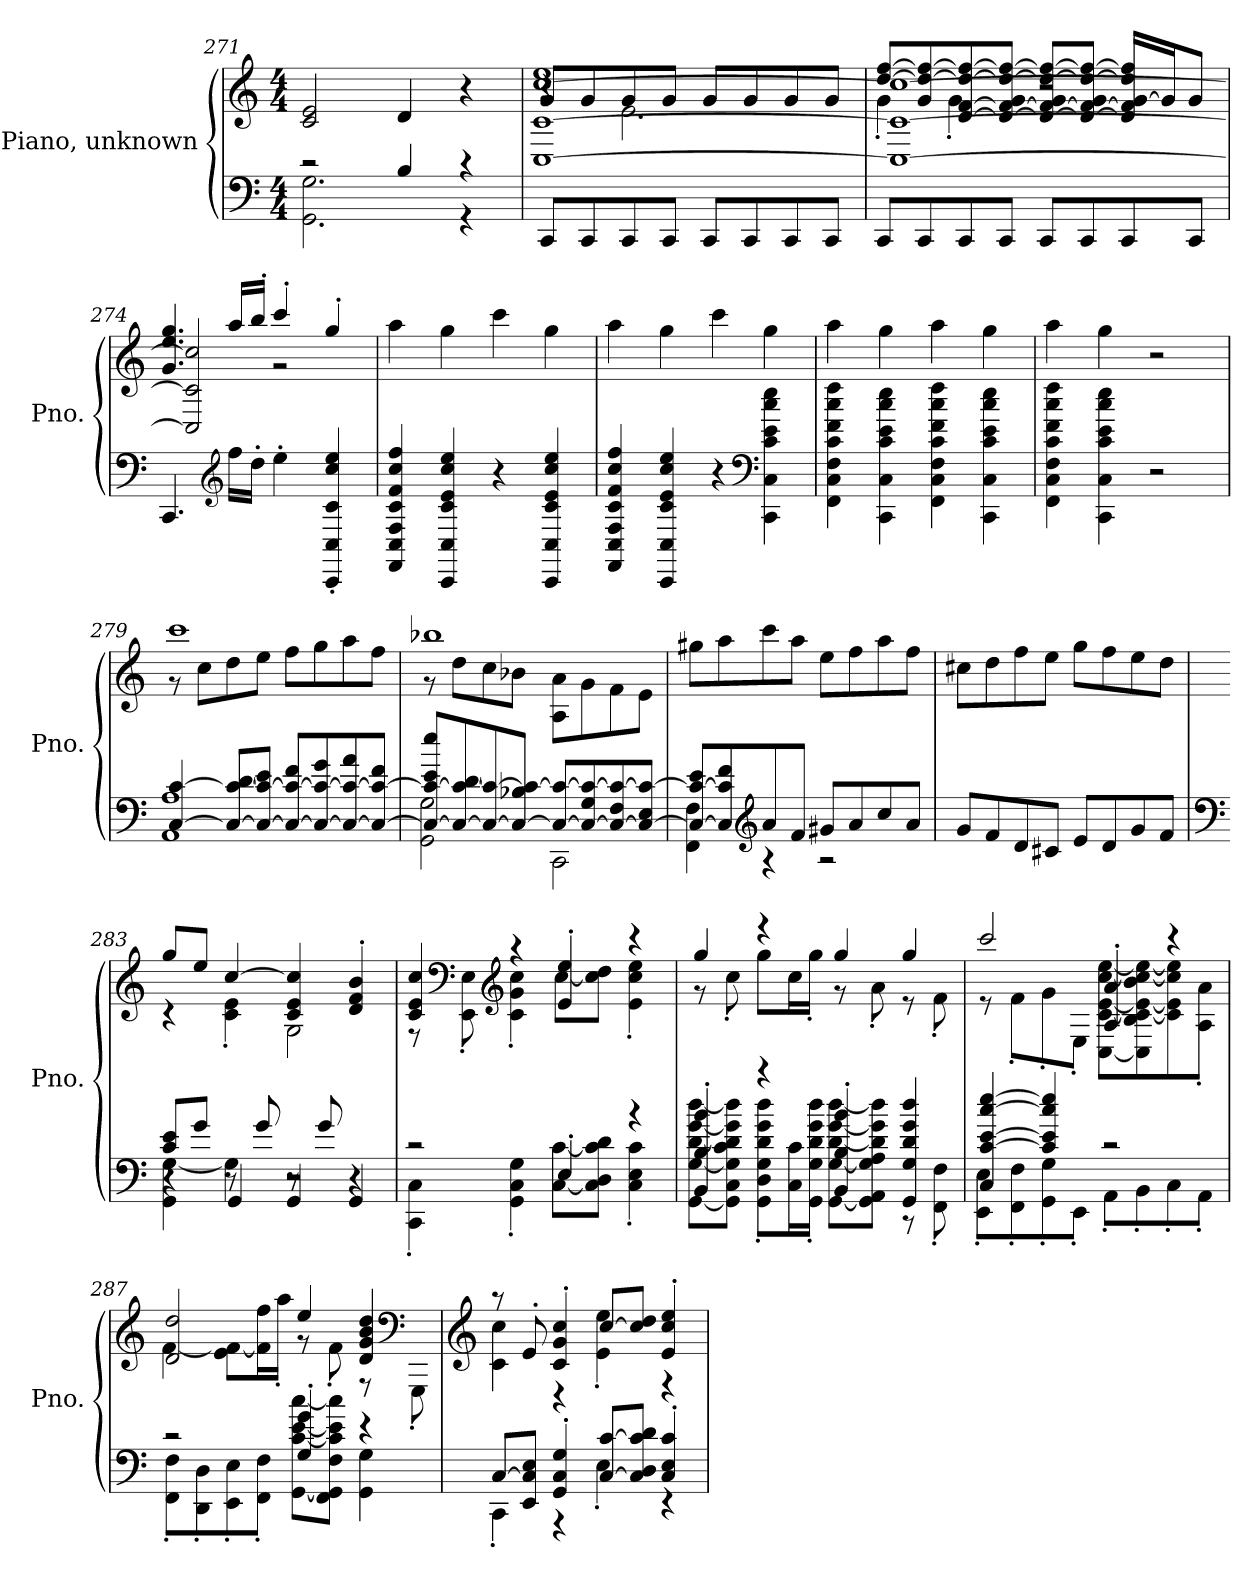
**kern	**kern
*part1	*part1
*staff2	*staff1
*I"Piano, unknown	*
*I'Pno.	*
*clefF4	*clefG2
*k[]	*k[]
*M4/4	*M4/4
=271	=271
*^	*
2r	2.GG\ 2.G\	2c/ 2e/
4B/	.	4d/
4r	4r	4r
*v	*v	*
=272	=272
*	*^
*	*	*^
8CC/L	8g/L	4r	[1C [1c [1cc 1ee
8CC/	8g/	.	.
8CC/	8g/	2.e\	.
8CC/J	8g/J	.	.
8CC/L	8g/L	.	.
8CC/	8g/	.	.
8CC/	8g/	.	.
8CC/J	8g/J	.	.
!!LO:PB:g=z	!!	!!
=273	=273	=273	=273
8CC/L	[8dd/ [8ff/L	4g'\	1C_ 1c_ 1cc_
8CC/	8g/ 8dd/_ 8ff/_	.	.
8CC/	[8d/ [8f/ 8dd/_ 8ff/_	4g'\	.
8CC/J	8d/_ 8f/_ 8g/ 8dd/_ 8ff/_J	.	.
8CC/L	8d/_ 8f/_ 8g/ 8dd/_ 8ff/_L	2r	.
8CC/	8d/_ 8f/_ 8g/ 8dd/_ 8ff/_J	.	.
8CC/	16d/] 16f/] [16g/ 16dd/] 16ff/]LL	.	.
.	16g/J]	.	.
8CC/J	8g/J	.	.
*	*	*v	*v
=274	=274	=274
4.CC/	4.g/ 4.ee/ 4.gg/	2C/] 2c/] 2cc/]
*clefG2	*	*
16ff\LL	16aa/LL	.
16dd'\JJ	16bb'/JJ	.
4ee'\	4ccc'/	2r
4CC/' 4C/' 4c/' 4cc/' 4ee/'	4gg'/	.
*	*v	*v
=275	=275
4FF/ 4C/ 4F/ 4c/ 4f/ 4cc/ 4ff/	4aa\
4CC/ 4C/ 4c/ 4e/ 4cc/ 4ee/	4gg\
4r	4ccc\
4CC/ 4C/ 4c/ 4e/ 4cc/ 4ee/	4gg\
=276	=276
4FF/ 4C/ 4F/ 4c/ 4f/ 4cc/ 4ff/	4aa\
4CC/ 4C/ 4c/ 4e/ 4cc/ 4ee/	4gg\
4r	4ccc\
*clefF4	*
4CC\ 4C\ 4c\ 4e\ 4cc\ 4ee\	4gg\
=277	=277
4FF\ 4C\ 4F\ 4c\ 4f\ 4cc\ 4ff\	4aa\
4CC\ 4C\ 4c\ 4e\ 4cc\ 4ee\	4gg\
4FF\ 4C\ 4F\ 4c\ 4f\ 4cc\ 4ff\	4aa\
4CC\ 4C\ 4c\ 4e\ 4cc\ 4ee\	4gg\
!!LO:LB:g=z
=278	=278
4FF\ 4C\ 4F\ 4c\ 4f\ 4cc\ 4ff\	4aa\
4CC\ 4C\ 4c\ 4e\ 4cc\ 4ee\	4gg\
2r	2r
=279	=279
*^	*^
[4C/ [4c/	1AA 1A	1ccc	8r
.	.	.	8cc\L
8C/_ 8c/_ 8d/L	.	.	8dd\
8C/_ 8c/_ 8e/J	.	.	8ee\J
8C/_ 8c/_ 8f/L	.	.	8ff\L
8C/_ 8c/_ 8g/	.	.	8gg\
8C/_ 8c/_ 8a/	.	.	8aa\
8C/_ 8c/_ 8f/J	.	.	8ff\J
=280	=280	=280	=280
8C/_ 8c/_ 8e/ 8ee/L	2GG\ 2G\	1bb-X	8r
8C/_ 8c/_ 8d/	.	.	8dd\L
8C/_ 8c/_	.	.	8cc\
8C/_ 8B-X/ 8c/_J	.	.	8b-X\J
8C/_ 8c/_L	2CC\	.	8A\ 8a\L
8C/_ 8G/ 8c/_	.	.	8g\
8C/_ 8F/ 8c/_	.	.	8f\
8C/_ 8E/ 8c/_J	.	.	8e\J
*	*	*v	*v
=281	=281	=281
8C/_ 8c/_ 8e/L	4FF\ 4F\	8gg#X\L
8C/] 8c/] 8f/	.	8aa\
*clefG2	*	*
8a/	4r	8ccc\
8f/J	.	8aa\J
8g#X/L	2r	8ee\L
8a/	.	8ff\
8cc/	.	8aa\
8a/J	.	8ff\J
*v	*v	*
!!LO:LB:g=z
=282	=282
8g/L	8cc#X\L
8f/	8dd\
8d/	8ff\
8c#X/J	8ee\J
8e/L	8gg\L
8d/	8ff\
8g/	8ee\
8f/J	8dd\J
=283	=283
*clefF4	*
*^	*^
*	*^	*	*
8c/ 8e/L	4GG\ [4G\	4r	8gg/L	4r
8g/J	.	.	8ee/J	.
8r	4G\]	4GG/	[4cc/	4c\' 4e\'
8g/	.	.	.	.
8r	2r	4GG/	4c/ 4e/ 4cc/]	2G\
8g/	.	.	.	.
4GG/	.	4r	4d/' 4f/' 4b/'	.
*	*v	*v	*	*
=284	=284	=284	=284
2r	4CC\' 4C\'	4c/ 4e/ 4cc/	8r
*	*	*clefF4	*
.	.	.	8EE\' 8E\'
*	*	*clefG2	*
.	4GG\' 4C\' 4G\'	4r	4c\' 4g\' 4cc\'
4E'/	[8C\ [8c\L	4e/' 4ee/'	[8cc\L
.	8C\] 8D\ 8c\] 8d\J	.	8cc\] 8dd\J
4r	4C\' 4E\' 4c\'	4r	4e\' 4cc\' 4ee\'
!!LO:LB:g=z	!!
=285	=285	=285	=285
4BB/' 4B/' 4b/'	[8GG\ [8G\ [8d\ [8g\ [8dd\L	4gg/	8r
.	8GG\] 8C\ 8G\] 8c\ 8d\] 8g\] 8dd\]J	.	8cc'\
4r	8GG\' 8D\' 8G\' 8d\' 8g\' 8dd\'L	4r	8gg\L
.	16C\ 16c\L	.	16cc\L
.	16GG\' 16G\' 16d\' 16g\' 16dd\'JJ	.	16gg'\JJ
4BB/' 4B/' 4b/'	[8GG\ [8G\ [8d\ [8g\ [8dd\L	4gg/	8r
.	8GG\] 8AA\ 8G\] 8A\ 8d\] 8g\] 8dd\]J	.	8a'\
4GG/ 4G/ 4d/ 4g/ 4dd/	8r	4gg/	8r
.	8FF\' 8F\'	.	8f'\
=286	=286	=286	=286
4C/ [4c/ [4e/ [4cc/ [4ee/	8EE\' 8E\'L	2ccc/	8r
.	8FF\' 8F\'	.	8f'\L
4c/] 4e/] 4cc/] 4ee/]	8GG\' 8G\'	.	8g'\
.	8EE'\J	.	8E'\J
2r	8AA'\L	4A/' 4a/'	[8C\ [8c\ [8e\ [8cc\ [8ee\L
.	8BB'\	.	8C\] 8B\ 8c\_ 8e\_ 8b\ 8cc\_ 8ee\_
.	8C'\	4r	8c\] 8e\] 8cc\] 8ee\]
.	8AA'\J	.	8A\' 8a\'J
=287	=287	=287	=287
2r	8FF\' 8F\'L	2d/ 2dd/	[4f\
.	8DD\' 8D\'	.	.
.	8EE\' 8E\'	.	8e\ 8f\_L
.	8FF\' 8F\'J	.	16f\] 16ff\L
.	.	.	16aa'\JJ
4G/' 4g/'	[8GG\ [8c\ [8e\ [8cc\L	4ee/	8r
.	8FF\ 8GG\] 8F\ 8c\] 8e\] 8cc\]J	.	8f'\
4r	4GG\ 4G\	4d/ 4g/ 4b/ 4dd/	8r
*	*	*clefF4	*
.	.	.	8GGG'\
!!LO:LB:g=z	!!
=288	=288	=288	=288
*	*	*clefG2	*
[8C/L	4CC'\	8r	4c\ 4cc\
8EE/ 8C/] 8E/J	.	8e'/	.
4GG/' 4C/' 4G/'	4r	4c/' 4g/' 4cc/'	4r
[8C/ [8c/L	4E'\	[8cc/L	4e\' 4ee\'
8C/] 8D/ 8c/] 8d/J	.	8cc/] 8dd/J	.
4C/' 4E/' 4c/'	4r	4e/' 4cc/' 4ee/'	4r
*v	*v	*	*
*	*v	*v
=	=
*-	*-
